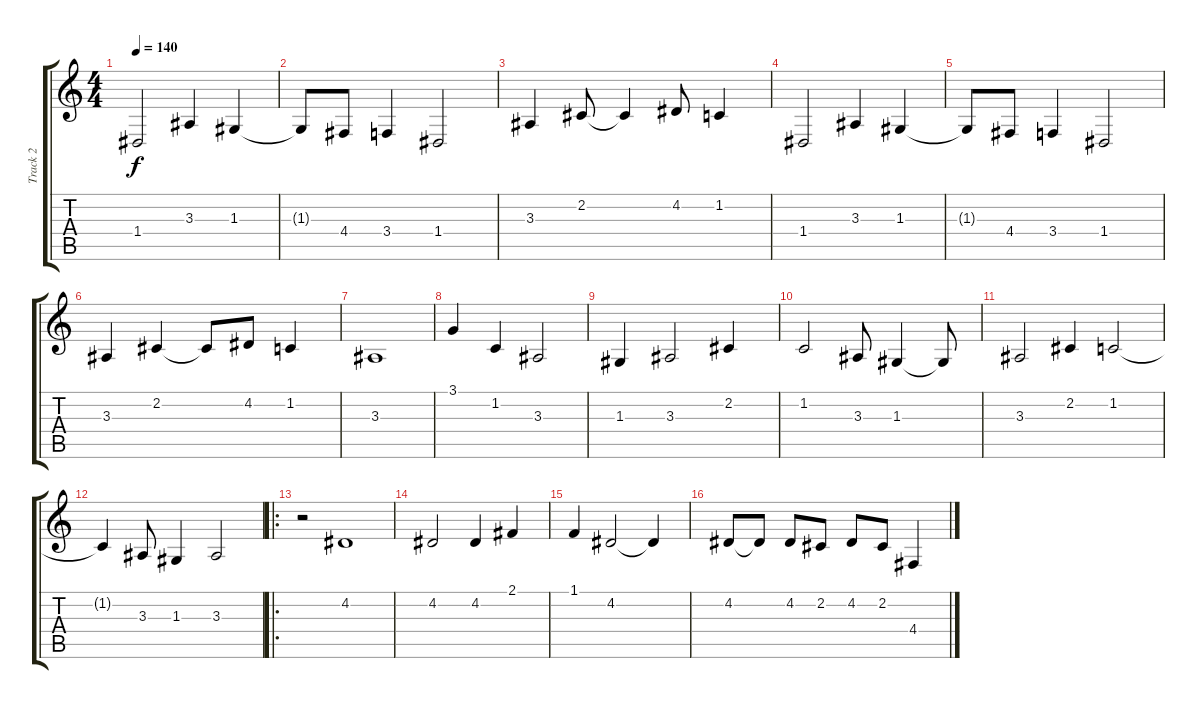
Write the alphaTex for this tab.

\track ("Track 2" "Track 2") {instrument harmonica}
\staff {score tabs}
\tuning (E4 B3 G3 D3 A2 E2) {hide}
\ts (4 4)
\tempo 140
\clef g2
\ks c
1.4.2{dy f instrument harmonica} 3.3.4 1.3.4 |
1.3{t}.8 4.4.8 3.4.4 1.4.2 |
3.3.4 2.2.8 2.2{t}.4 4.2.8 1.2.4 |
1.4.2 3.3.4 1.3.4 |
1.3{t}.8 4.4.8 3.4.4 1.4.2 |
3.3.4 2.2.4 2.2{t}.8 4.2.8 1.2.4 |
3.3.1 |
3.1.4 1.2.4 3.3.2 |
1.3.4 3.3.2 2.2.4 |
1.2.2 3.3.8 1.3.4 1.3{t}.8 |
3.3.2 2.2.4 1.2.2 |
1.2{t}.4 3.3.8 1.3.4 3.3.2 |
\ro
r.2 4.2.1 |
4.2.2 4.2.4 2.1.4 |
1.1.4 4.2.2 4.2{t}.4 |
4.2.8 4.2{t}.8 4.2.8 2.2.8 4.2.8 2.2.8 4.4.4
